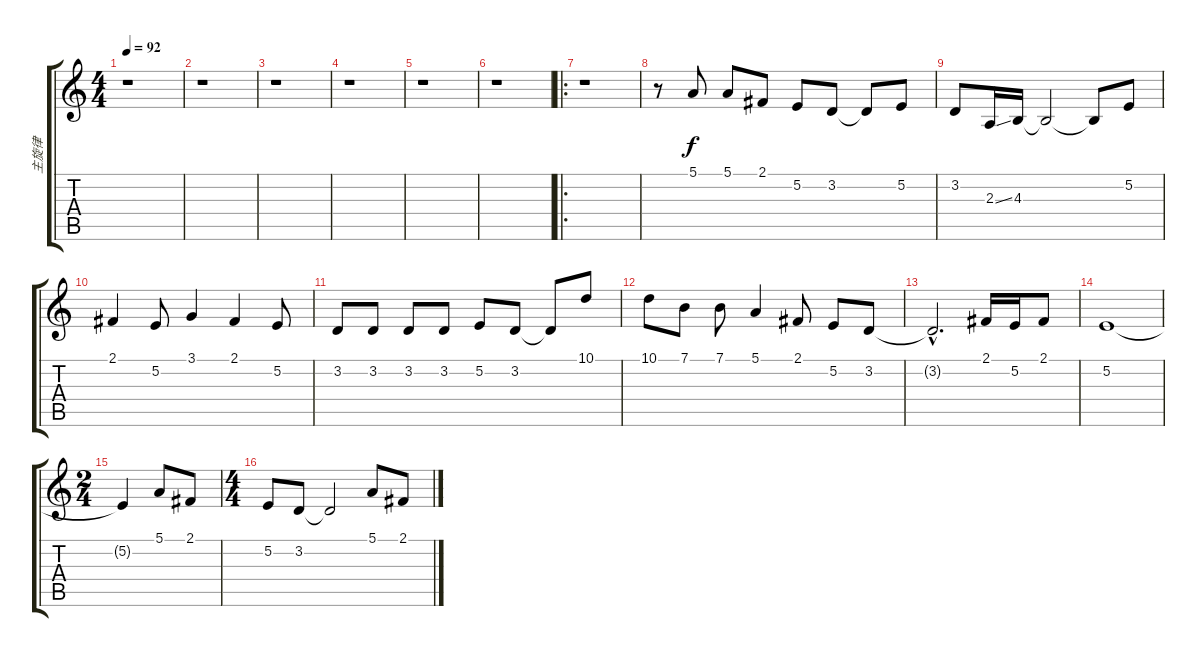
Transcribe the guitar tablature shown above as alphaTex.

\track ("主旋律" "主旋律") {instrument viola}
\staff {score tabs}
\tuning (E4 B3 G3 D3 A2 E2) {hide}
\ts (4 4)
\tempo 92
\clef g2
\ks c
r.1{dy f instrument viola} |
r.1 |
r.1 |
r.1 |
r.1 |
r.1 |
\ro
r.1 |
r.8 5.1.8 5.1.8 2.1.8 5.2.8 3.2.8 3.2{t}.8 5.2.8 |
3.2.8 2.3{ss}.16 4.3.16 4.3{t}.2 4.3{t}.8 5.2.8 |
2.1.4 5.2.8 3.1.4 2.1.4 5.2.8 |
3.2.8 3.2.8 3.2.8 3.2.8 5.2.8 3.2.8 3.2{t}.8 10.1.8 |
10.1.8 7.1.8 7.1.8 5.1.4 2.1.8 5.2.8 3.2.8 |
3.2{hac t}.2{d} 2.1.16 5.2.16 2.1.8 |
5.2.1 |
\ts (2 4)
5.2{t}.4 5.1.8 2.1.8 |
\ts (4 4)
5.2.8 3.2.8 3.2{t}.2 5.1.8 2.1.8
